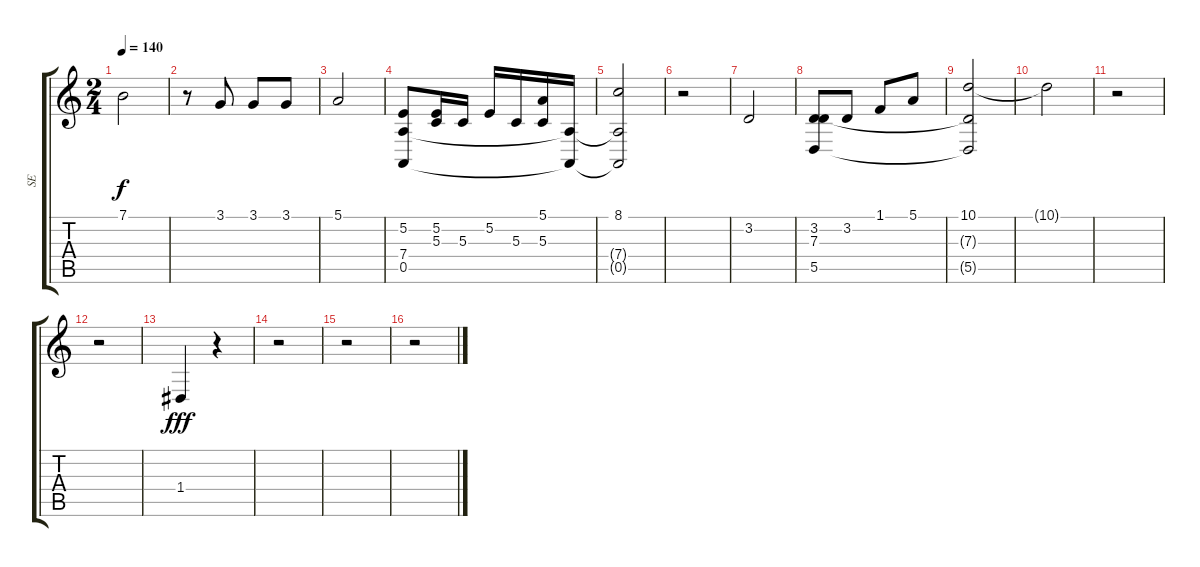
\track ("SE" "SE") {instrument stringensemble1}
\staff {score tabs}
\tuning (E4 B3 G3 D3 A2 E2) {hide}
\ts (2 4)
\tempo 140
\clef g2
\ks c
7.1.2{dy f} |
r.8 3.1.8 3.1.8 3.1.8 |
5.1.2 |
(5.2 7.4 0.5).8 (5.2 5.3).16 5.3.16 5.2.16 5.3.16 (5.1 5.3).16 (7.4{t} 0.5{t}).16 |
(8.1 7.4{t} 0.5{t}).2 |
r.2 |
3.2.2 |
(3.2 7.3 5.5).8 3.2.8 1.1.8 5.1.8 |
(10.1 7.3{t} 5.5{t}).2 |
10.1{t}.2 |
r.2 |
r.2 |
1.4.4{dy fff} r.4 |
r.2 |
r.2 |
r.2
